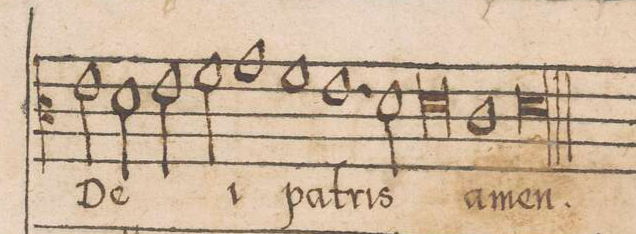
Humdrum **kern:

**kern	**text
*I"CANTVS	*
*clefC3	*
*k[]	*
*met(3)	*
*M3/1	*
2e\	De-
2d\	-i
2e\	.
2f\	.
1g	Pat-
=93-	=93-
1f	-ris
1.e	.
2d\	.
=94-	=94-
0d	A-
1c	-MEN.
=95-	=95-
0.dl	.
=-	=-
*-	*-
